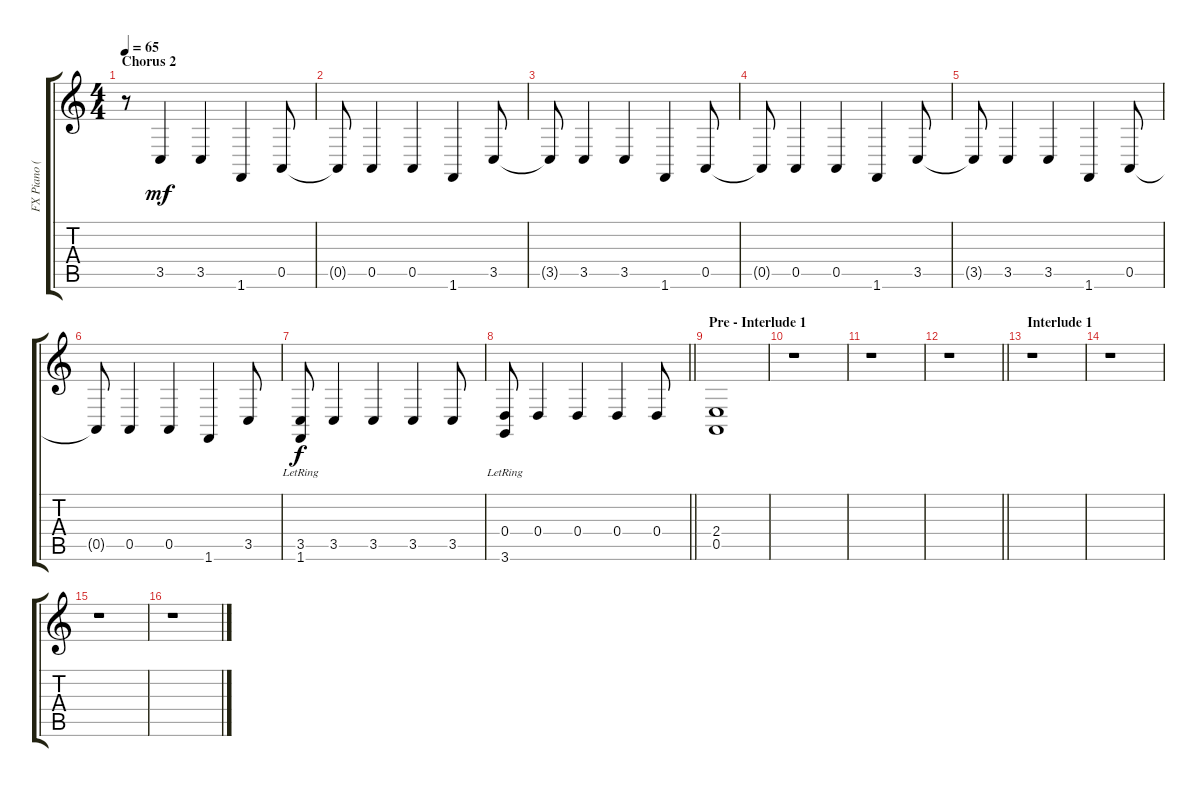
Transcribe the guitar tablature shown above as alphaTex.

\track ("FX Piano (Left Hand)" "FX Piano (") {instrument electricpiano1}
\staff {score tabs}
\tuning (E4 B3 G3 D3 A2 E2) {hide}
\ts (4 4)
\section ("" "Chorus 2")
\tempo 65
\clef g2
\ks c
r.8{dy f} 3.5.4{dy mf} 3.5.4 1.6.4 0.5.8 |
0.5{t}.8 0.5.4 0.5.4 1.6.4 3.5.8 |
3.5{t}.8 3.5.4 3.5.4 1.6.4 0.5.8 |
0.5{t}.8 0.5.4 0.5.4 1.6.4 3.5.8 |
3.5{t}.8 3.5.4 3.5.4 1.6.4 0.5.8 |
0.5{t}.8 0.5.4 0.5.4 1.6.4 3.5.8 |
(3.5 1.6{lr}).8{dy f} 3.5.4 3.5.4 3.5.4 3.5.8 |
\barLineRight lightlight
(0.4 3.6{lr}).8 0.4.4 0.4.4 0.4.4 0.4.8 |
\section ("" "Pre - Interlude 1")
(2.4 0.5).1 |
r.1 |
r.1 |
\barLineRight lightlight
r.1 |
\section ("" "Interlude 1")
r.1 |
r.1 |
r.1 |
r.1
